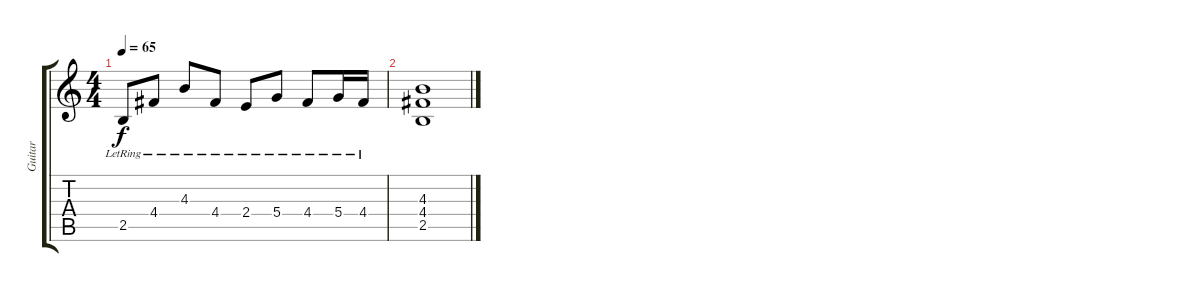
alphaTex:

\track ("Guitar" "Guitar") {instrument overdrivenguitar}
\staff {score tabs}
\tuning (E4 B3 G3 D3 A2 E2) {hide}
\ts (4 4)
\tempo 65
\clef g2
\ks c
2.5{lr}.8{dy f} 4.4{lr}.8 4.3{lr}.8 4.4{lr}.8 2.4{lr}.8 5.4{lr}.8 4.4{lr}.8 5.4{lr}.16 4.4{lr}.16 |
(4.3 4.4 2.5).1{volume 0}
